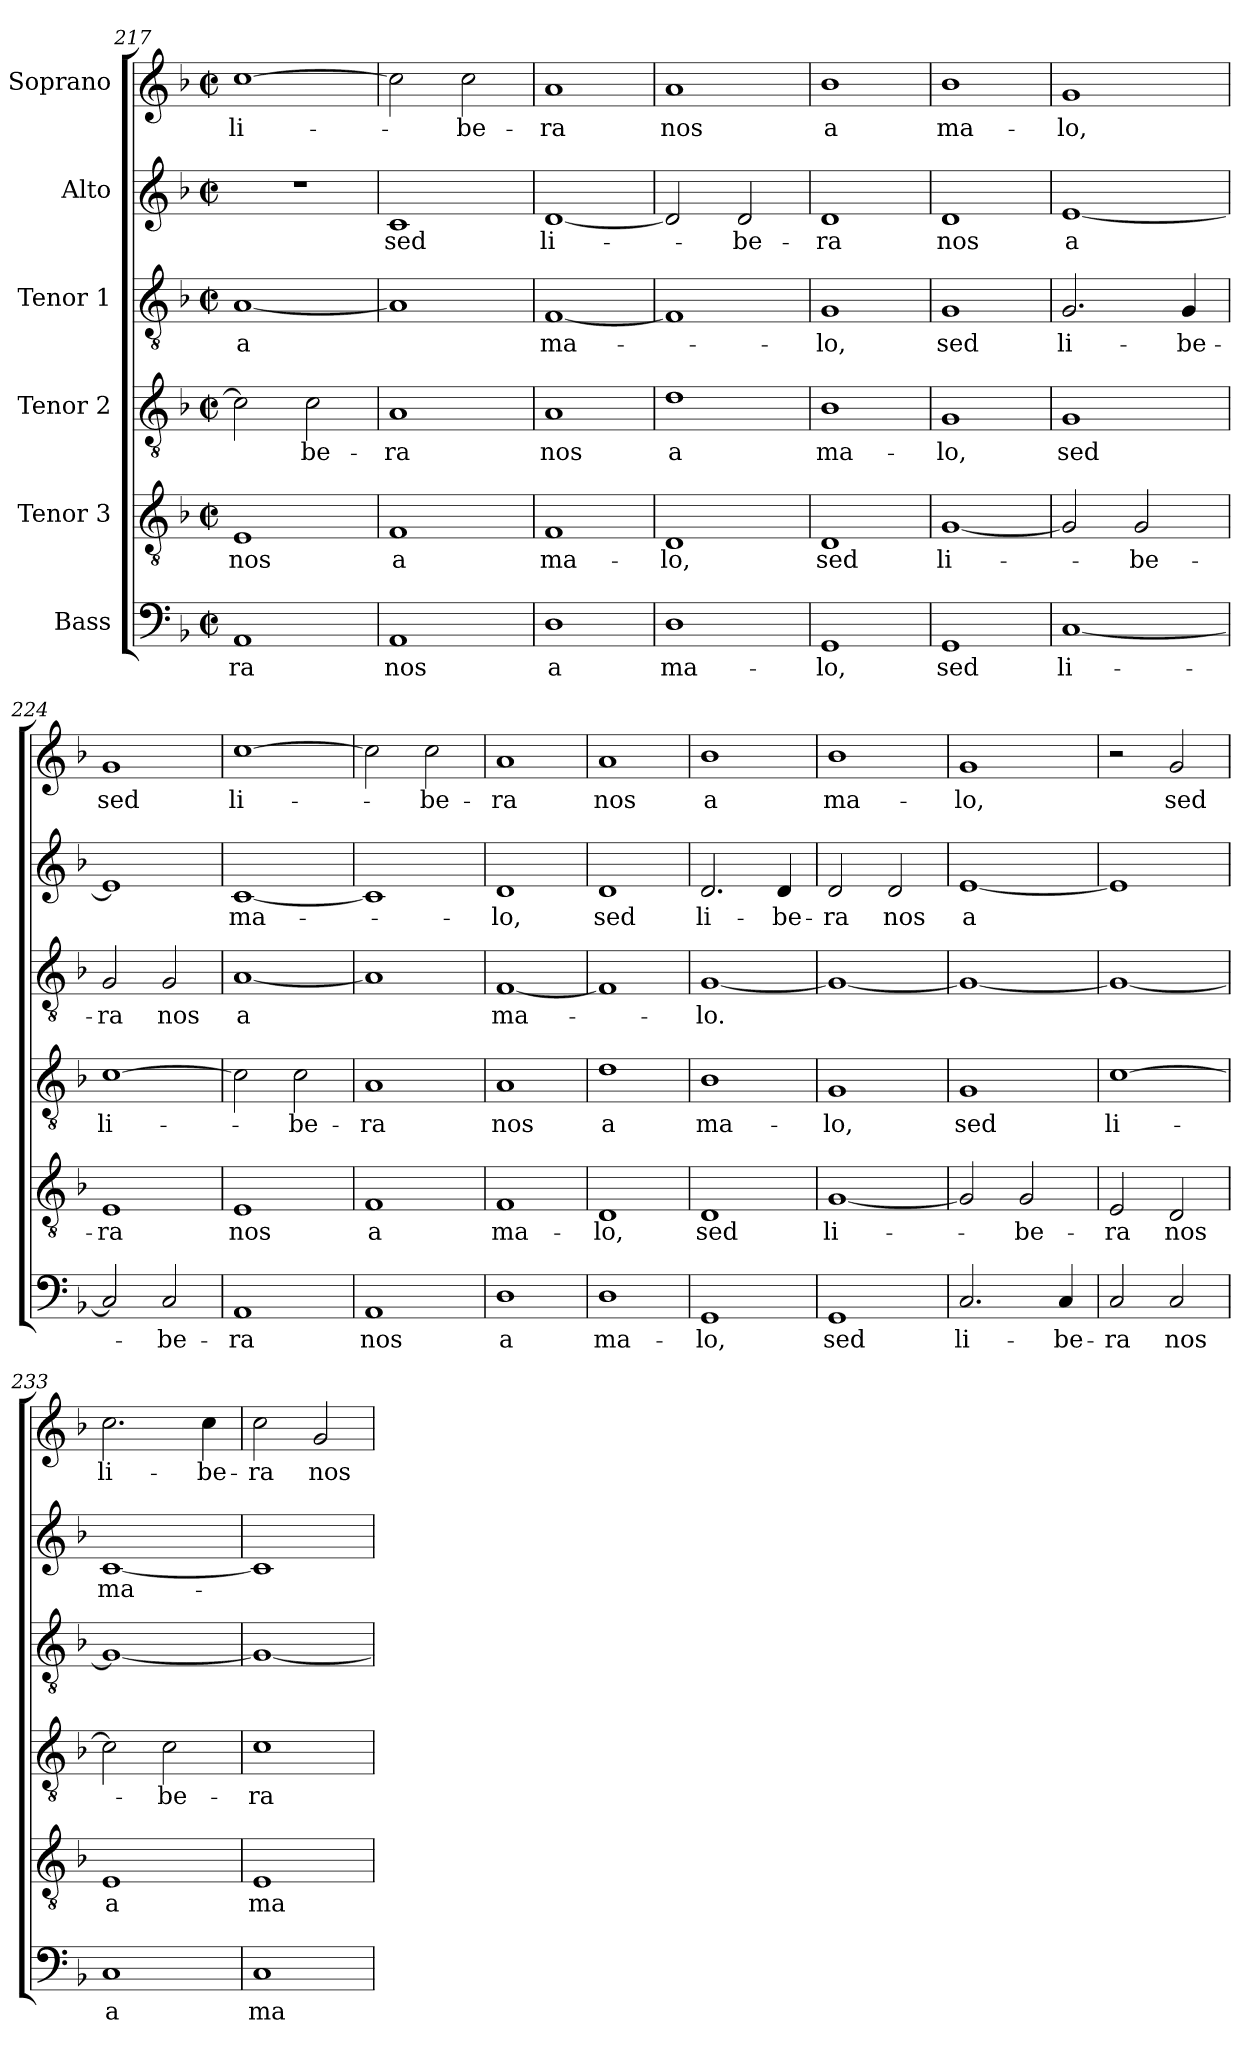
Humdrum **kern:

**kern	**text	**kern	**text	**kern	**text	**kern	**text	**kern	**text	**kern	**text
*part6	*part6	*part5	*part5	*part4	*part4	*part3	*part3	*part2	*part2	*part1	*part1
*staff6	*staff6	*staff5	*staff5	*staff4	*staff4	*staff3	*staff3	*staff2	*staff2	*staff1	*staff1
*I"Bass	*	*I"Tenor 3	*	*I"Tenor 2	*	*I"Tenor 1	*	*I"Alto	*	*I"Soprano	*
*clefF4	*	*clefGv2	*	*clefGv2	*	*clefGv2	*	*clefG2	*	*clefG2	*
*k[b-]	*	*k[b-]	*	*k[b-]	*	*k[b-]	*	*k[b-]	*	*k[b-]	*
*F:	*	*F:	*	*F:	*	*F:	*	*F:	*	*F:	*
*M2/2	*	*M2/2	*	*M2/2	*	*M2/2	*	*M2/2	*	*M2/2	*
*met(c|)	*	*met(c|)	*	*met(c|)	*	*met(c|)	*	*met(c|)	*	*met(c|)	*
=217	=217	=217	=217	=217	=217	=217	=217	=217	=217	=217	=217
1AA	-ra	1E	nos	2c\]	.	[1A	a	1r	.	[1cc	li-
.	.	.	.	2c\	-be-	.	.	.	.	.	.
=218	=218	=218	=218	=218	=218	=218	=218	=218	=218	=218	=218
1AA	nos	1F	a	1A	-ra	1A]	.	1c	sed	2cc\]	.
.	.	.	.	.	.	.	.	.	.	2cc\	-be-
=219	=219	=219	=219	=219	=219	=219	=219	=219	=219	=219	=219
1D	a	1F	ma-	1A	nos	[1F	ma-	[1d	li-	1a	-ra
=220	=220	=220	=220	=220	=220	=220	=220	=220	=220	=220	=220
1D	ma-	1D	-lo,	1d	a	1F]	.	2d/]	.	1a	nos
.	.	.	.	.	.	.	.	2d/	-be-	.	.
=221	=221	=221	=221	=221	=221	=221	=221	=221	=221	=221	=221
1GG	-lo,	1D	sed	1B-	ma-	1G	-lo,	1d	-ra	1b-	a
=222	=222	=222	=222	=222	=222	=222	=222	=222	=222	=222	=222
1GG	sed	[1G	li-	1G	-lo,	1G	sed	1d	nos	1b-	ma-
=223	=223	=223	=223	=223	=223	=223	=223	=223	=223	=223	=223
[1C	li-	2G/]	.	1G	sed	2.G/	li-	[1e	a	1g	-lo,
.	.	2G/	-be-	.	.	.	.	.	.	.	.
.	.	.	.	.	.	4G/	-be-	.	.	.	.
!!LO:PB:g=z
=224	=224	=224	=224	=224	=224	=224	=224	=224	=224	=224	=224
2C/]	.	1E	-ra	[1c	li-	2G/	-ra	1e]	.	1g	sed
2C/	-be-	.	.	.	.	2G/	nos	.	.	.	.
=225	=225	=225	=225	=225	=225	=225	=225	=225	=225	=225	=225
1AA	-ra	1E	nos	2c\]	.	[1A	a	[1c	ma-	[1cc	li-
.	.	.	.	2c\	-be-	.	.	.	.	.	.
=226	=226	=226	=226	=226	=226	=226	=226	=226	=226	=226	=226
1AA	nos	1F	a	1A	-ra	1A]	.	1c]	.	2cc\]	.
.	.	.	.	.	.	.	.	.	.	2cc\	-be-
=227	=227	=227	=227	=227	=227	=227	=227	=227	=227	=227	=227
1D	a	1F	ma-	1A	nos	[1F	ma-	1d	-lo,	1a	-ra
=228	=228	=228	=228	=228	=228	=228	=228	=228	=228	=228	=228
1D	ma-	1D	-lo,	1d	a	1F]	.	1d	sed	1a	nos
=229	=229	=229	=229	=229	=229	=229	=229	=229	=229	=229	=229
1GG	-lo,	1D	sed	1B-	ma-	[1G	-lo.	2.d/	li-	1b-	a
.	.	.	.	.	.	.	.	4d/	-be-	.	.
=230	=230	=230	=230	=230	=230	=230	=230	=230	=230	=230	=230
1GG	sed	[1G	li-	1G	-lo,	1G_	.	2d/	-ra	1b-	ma-
.	.	.	.	.	.	.	.	2d/	nos	.	.
=231	=231	=231	=231	=231	=231	=231	=231	=231	=231	=231	=231
2.C/	li-	2G/]	.	1G	sed	1G_	.	[1e	a	1g	-lo,
.	.	2G/	-be-	.	.	.	.	.	.	.	.
4C/	-be-	.	.	.	.	.	.	.	.	.	.
!!LO:LB:g=z
=232	=232	=232	=232	=232	=232	=232	=232	=232	=232	=232	=232
2C/	-ra	2E/	-ra	[1c	li-	1G_	.	1e]	.	2r	.
2C/	nos	2D/	nos	.	.	.	.	.	.	2g/	sed
=233	=233	=233	=233	=233	=233	=233	=233	=233	=233	=233	=233
1C	a	1E	a	2c\]	.	1G_	.	[1c	ma-	2.cc\	li-
.	.	.	.	2c\	-be-	.	.	.	.	.	.
.	.	.	.	.	.	.	.	.	.	4cc\	-be-
=234	=234	=234	=234	=234	=234	=234	=234	=234	=234	=234	=234
1C	ma-	1E	ma-	1c	-ra	1G_	.	1c]	.	2cc\	-ra
.	.	.	.	.	.	.	.	.	.	2g/	nos
=	=	=	=	=	=	=	=	=	=	=	=
*-	*-	*-	*-	*-	*-	*-	*-	*-	*-	*-	*-
